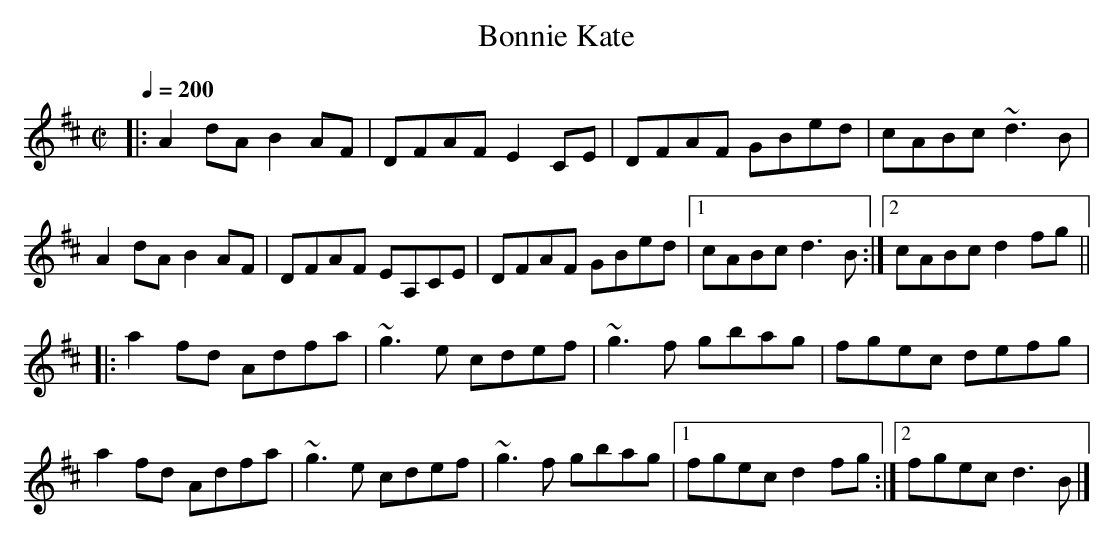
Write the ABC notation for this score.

X:1
T:Bonnie Kate
M:C|
L:1/8
Q:1/4=200
K:D
|:A2dA B2AF|DFAF E2CE|DFAF GBed|cABc ~d3B|
A2dA B2AF|DFAF EA,CE|DFAF GBed|1 cABc d3B:|2 cABc d2fg||
|:a2fd Adfa|~g3e cdef|~g3f gbag|fgec defg|
a2fd Adfa|~g3e cdef|~g3f gbag|1 fgec d2fg:|2 fgec d3B|]
